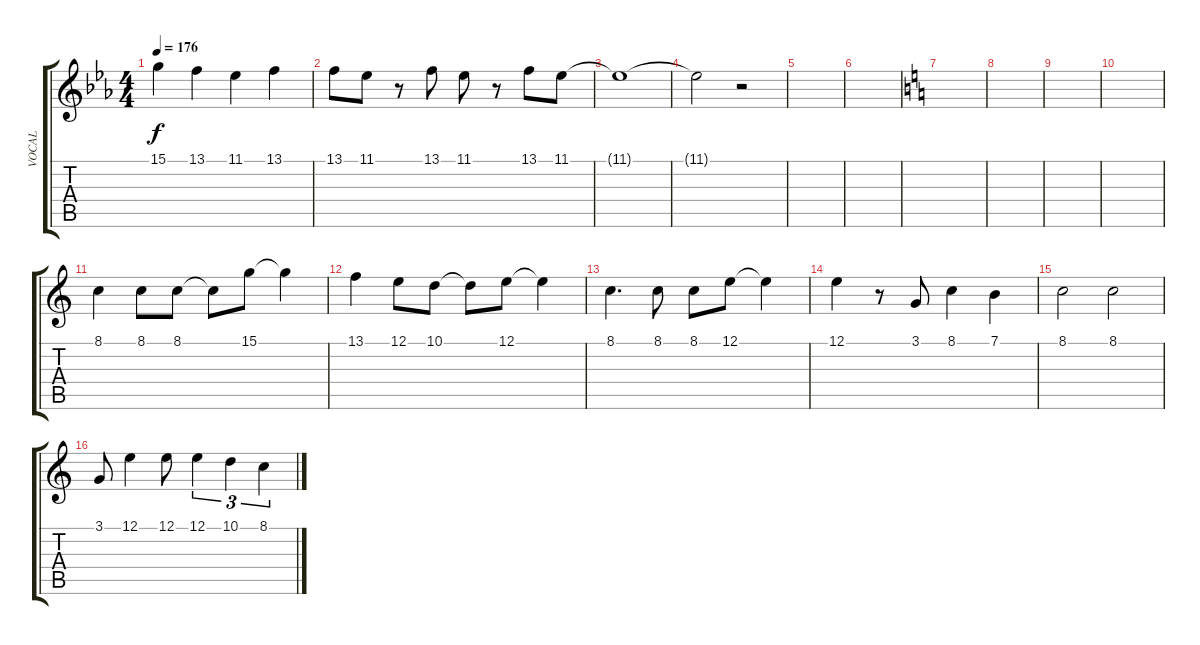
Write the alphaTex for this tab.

\track ("VOCAL" "VOCAL") {instrument synthbrass1}
\staff {score tabs}
\tuning (E4 B3 G3 D3 A2 E2) {hide}
\ts (4 4)
\tempo 176
\clef g2
\ks eb
15.1.4{dy f} 13.1.4 11.1.4 13.1.4 |
13.1.8 11.1.8 r.8 13.1.8 11.1.8 r.8 13.1.8 11.1.8 |
11.1{t}.1 |
11.1{t}.2 r.2 |
|
|
\ks c
|
|
|
|
8.1.4 8.1.8 8.1.8 8.1{t}.8 15.1.8 15.1{t}.4 |
13.1.4 12.1.8 10.1.8 10.1{t}.8 12.1.8 12.1{t}.4 |
8.1.4{d} 8.1.8 8.1.8 12.1.8 12.1{t}.4 |
12.1.4 r.8 3.1.8 8.1.4 7.1.4 |
8.1.2 8.1.2 |
3.1.8 12.1.4 12.1.8 12.1.4{tu (3 2)} 10.1.4{tu (3 2)} 8.1.4{tu (3 2)}
